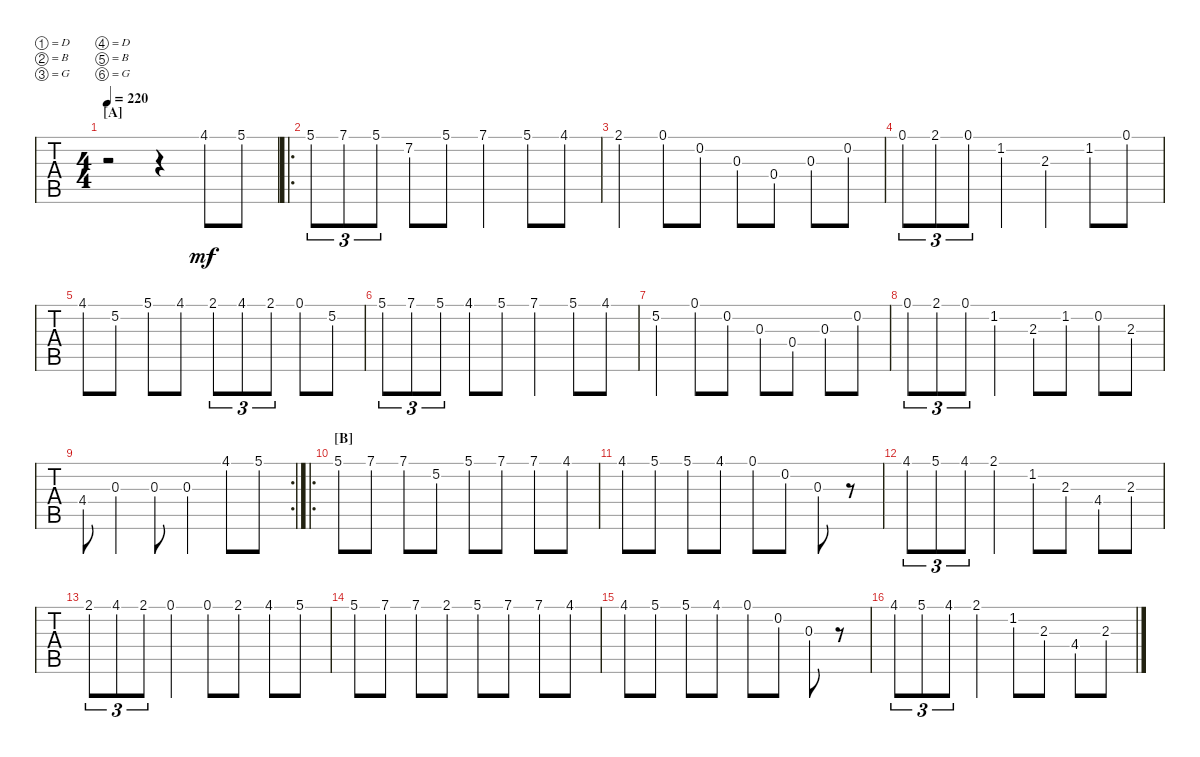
\bracketExtendMode groupsimilarinstruments
\singleTrackTrackNamePolicy hidden
\multiTrackTrackNamePolicy hidden
\otherSystemsTrackNameOrientation horizontal
\track ("Dobro" "Dobro") {instrument acousticguitarsteel}
\staff {tabs}
\tuning (D4 B3 G3 D3 B2 G2)
\ts (4 4)
\section ("A" "")
\tempo 220
\clef g2
\ks g
r.2{dy mf instrument acousticguitarsteel} r.4 4.1.8 5.1.8 |
\ro
5.1.8{tu (3 2)} 7.1.8{tu (3 2)} 5.1.8{tu (3 2)} 7.2.8 5.1.8 7.1.4 5.1.8 4.1.8 |
2.1.4 0.1.8 0.2.8 0.3.8 0.4.8 0.3.8 0.2.8 |
0.1.8{tu (3 2)} 2.1.8{tu (3 2)} 0.1.8{tu (3 2)} 1.2.4 2.3.4 1.2.8 0.1.8 |
4.1.8 5.2.8 5.1.8 4.1.8 2.1.8{tu (3 2)} 4.1.8{tu (3 2)} 2.1.8{tu (3 2)} 0.1.8 5.2.8 |
5.1.8{tu (3 2)} 7.1.8{tu (3 2)} 5.1.8{tu (3 2)} 4.1.8 5.1.8 7.1.4 5.1.8 4.1.8 |
5.2.4 0.1.8 0.2.8 0.3.8 0.4.8 0.3.8 0.2.8 |
0.1.8{tu (3 2)} 2.1.8{tu (3 2)} 0.1.8{tu (3 2)} 1.2.4 2.3.8 1.2.8 0.2.8 2.3.8 |
\rc 2
4.4.8 0.3.4 0.3.8 0.3.4 4.1.8 5.1.8 |
\ro
\section ("B" "")
5.1.8 7.1.8 7.1.8 5.2.8 5.1.8 7.1.8 7.1.8 4.1.8 |
4.1.8 5.1.8 5.1.8 4.1.8 0.1.8 0.2.8 0.3.8 r.8 |
4.1.8{tu (3 2)} 5.1.8{tu (3 2)} 4.1.8{tu (3 2)} 2.1.4 1.2.8 2.3.8 4.4.8 2.3.8 |
2.1.8{tu (3 2)} 4.1.8{tu (3 2)} 2.1.8{tu (3 2)} 0.1.4 0.1.8 2.1.8 4.1.8 5.1.8 |
5.1.8 7.1.8 7.1.8 2.1.8 5.1.8 7.1.8 7.1.8 4.1.8 |
4.1.8 5.1.8 5.1.8 4.1.8 0.1.8 0.2.8 0.3.8 r.8 |
4.1.8{tu (3 2)} 5.1.8{tu (3 2)} 4.1.8{tu (3 2)} 2.1.4 1.2.8 2.3.8 4.4.8 2.3.8
